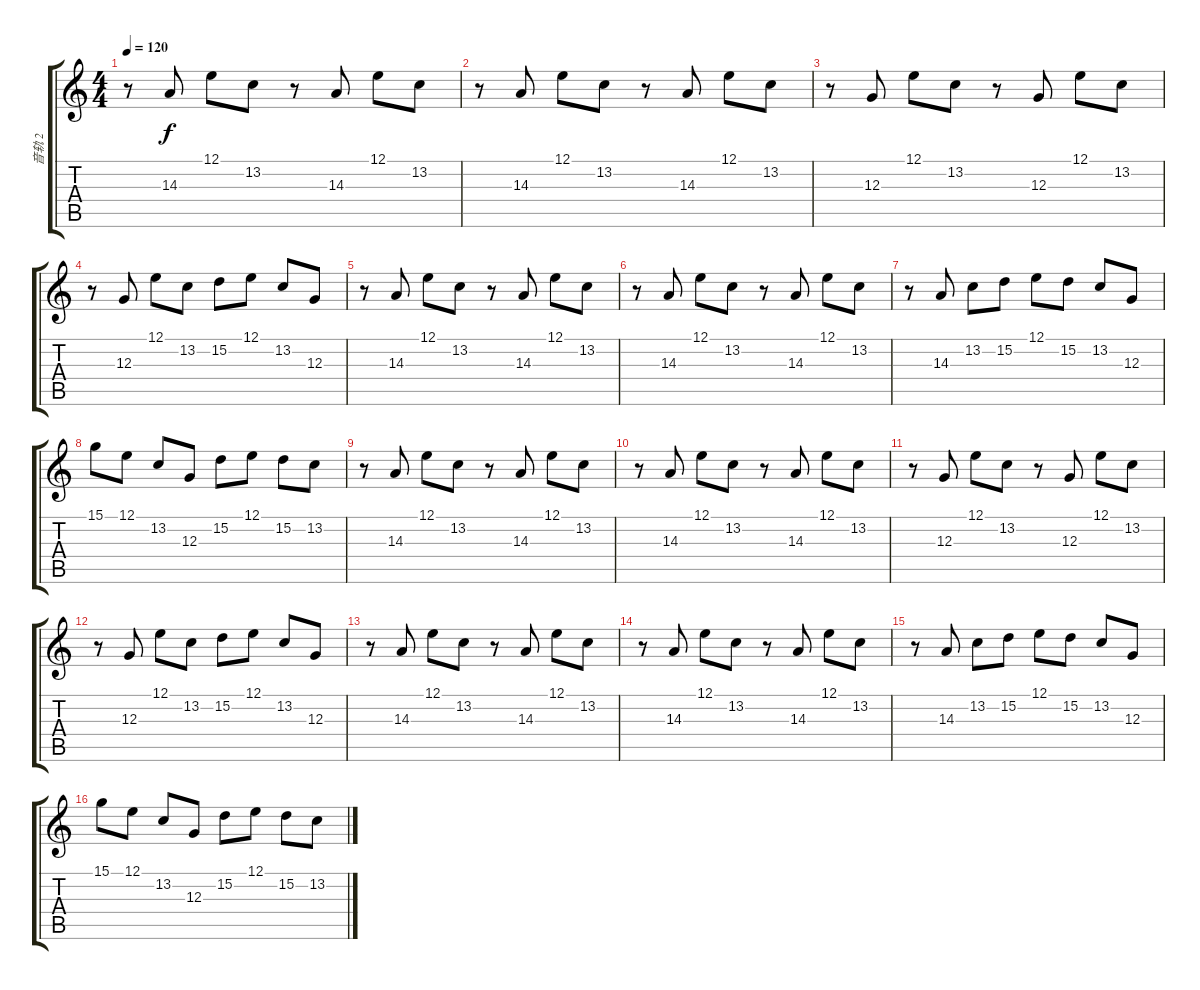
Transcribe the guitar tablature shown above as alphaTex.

\track ("音轨 2" "音轨 2") {instrument stringensemble1}
\staff {score tabs}
\tuning (E4 B3 G3 D3 A2 E2) {hide}
\ts (4 4)
\tempo 120
\clef g2
\ks c
r.8{dy f} 14.3.8 12.1.8 13.2.8 r.8 14.3.8 12.1.8 13.2.8 |
r.8 14.3.8 12.1.8 13.2.8 r.8 14.3.8 12.1.8 13.2.8 |
r.8 12.3.8 12.1.8 13.2.8 r.8 12.3.8 12.1.8 13.2.8 |
r.8 12.3.8 12.1.8 13.2.8 15.2.8 12.1.8 13.2.8 12.3.8 |
r.8 14.3.8 12.1.8 13.2.8 r.8 14.3.8 12.1.8 13.2.8 |
r.8 14.3.8 12.1.8 13.2.8 r.8 14.3.8 12.1.8 13.2.8 |
r.8 14.3.8 13.2.8 15.2.8 12.1.8 15.2.8 13.2.8 12.3.8 |
15.1.8 12.1.8 13.2.8 12.3.8 15.2.8 12.1.8 15.2.8 13.2.8 |
r.8 14.3.8 12.1.8 13.2.8 r.8 14.3.8 12.1.8 13.2.8 |
r.8 14.3.8 12.1.8 13.2.8 r.8 14.3.8 12.1.8 13.2.8 |
r.8 12.3.8 12.1.8 13.2.8 r.8 12.3.8 12.1.8 13.2.8 |
r.8 12.3.8 12.1.8 13.2.8 15.2.8 12.1.8 13.2.8 12.3.8 |
r.8 14.3.8 12.1.8 13.2.8 r.8 14.3.8 12.1.8 13.2.8 |
r.8 14.3.8 12.1.8 13.2.8 r.8 14.3.8 12.1.8 13.2.8 |
r.8 14.3.8 13.2.8 15.2.8 12.1.8 15.2.8 13.2.8 12.3.8 |
15.1.8 12.1.8 13.2.8 12.3.8 15.2.8 12.1.8 15.2.8 13.2.8
